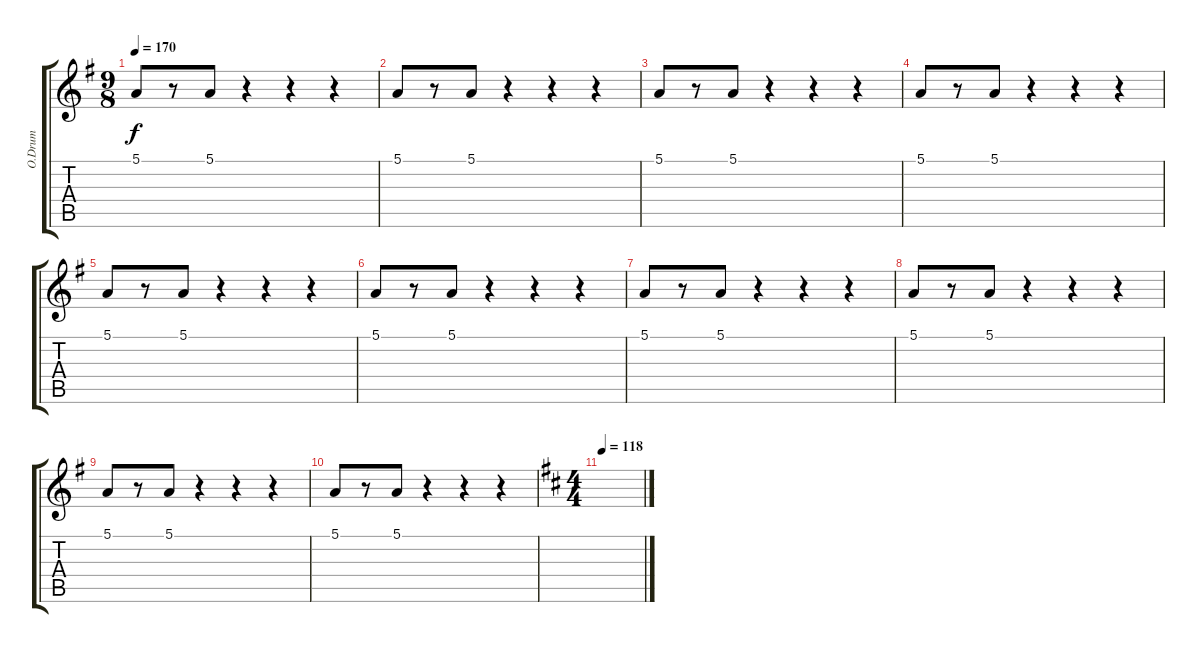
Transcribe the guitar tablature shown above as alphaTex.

\track ("O.Drum" "O.Drum") {instrument taikodrum}
\staff {score tabs}
\tuning (E4 B3 G3 D3 A2 E2) {hide}
\ts (9 8)
\tempo 170
\clef g2
\ks g
5.1.8{dy f} r.8 5.1.8 r.4 r.4 r.4 |
5.1.8 r.8 5.1.8 r.4 r.4 r.4 |
5.1.8 r.8 5.1.8 r.4 r.4 r.4 |
5.1.8 r.8 5.1.8 r.4 r.4 r.4 |
5.1.8 r.8 5.1.8 r.4 r.4 r.4 |
5.1.8 r.8 5.1.8 r.4 r.4 r.4 |
5.1.8 r.8 5.1.8 r.4 r.4 r.4 |
5.1.8 r.8 5.1.8 r.4 r.4 r.4 |
5.1.8 r.8 5.1.8 r.4 r.4 r.4 |
5.1.8 r.8 5.1.8 r.4 r.4 r.4 |
\ts (4 4)
\tempo 118
\ks d
